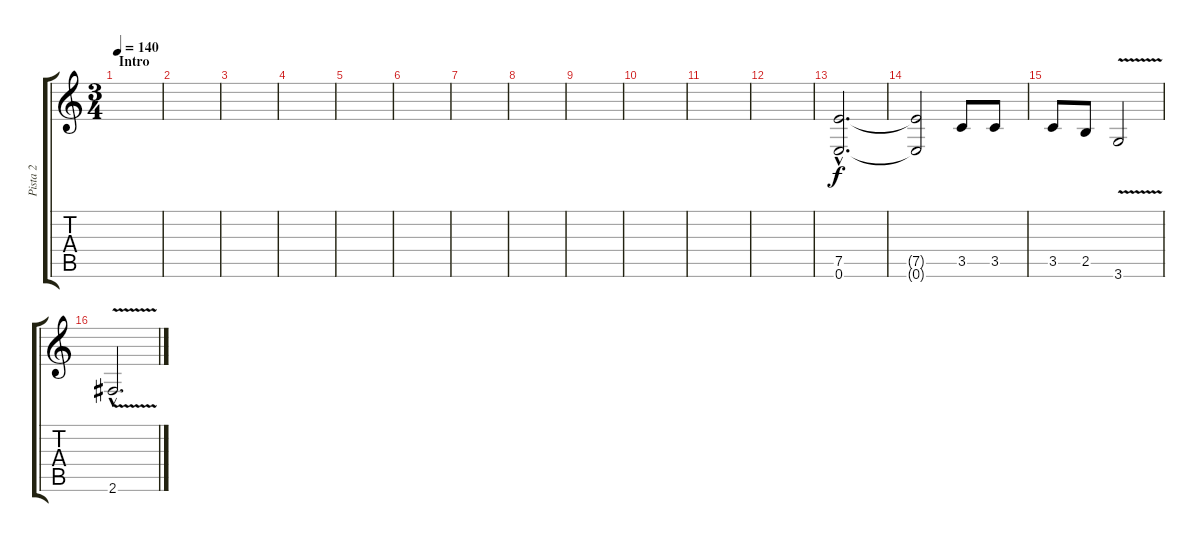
\track ("Pista 2" "Pista 2") {instrument distortionguitar}
\staff {score tabs}
\tuning (E4 B3 G3 D3 A2 E2) {hide}
\ts (3 4)
\section ("" "Intro")
\tempo 140
\clef g2
\ks c
|
|
|
|
|
|
|
|
|
|
|
|
(7.5{hac} 0.6{hac}).2{d} |
(7.5{t} 0.6{t}).2 3.5.8 3.5.8 |
3.5.8 2.5.8 3.6{v}.2 |
2.6{v hac}.2{d}
